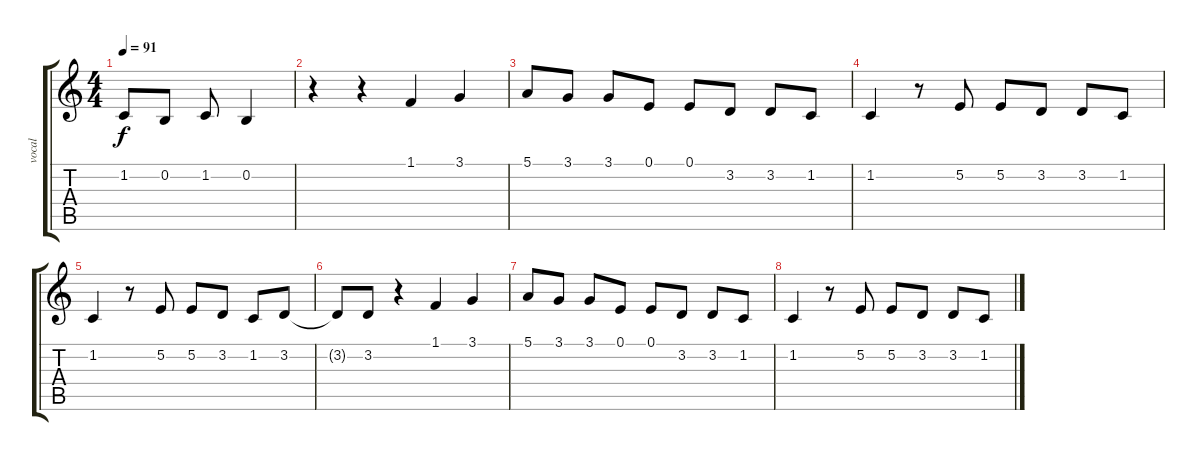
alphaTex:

\track ("vocal" "vocal") {instrument flute}
\staff {score tabs}
\tuning (E4 B3 G3 D3 A2 E2) {hide}
\ts (4 4)
\tempo 91
\clef g2
\ks c
1.2.8{dy f} 0.2.8 1.2.8 0.2.4 |
r.4 r.4 1.1.4 3.1.4 |
5.1.8 3.1.8 3.1.8 0.1.8 0.1.8 3.2.8 3.2.8 1.2.8 |
1.2.4 r.8 5.2.8 5.2.8 3.2.8 3.2.8 1.2.8 |
1.2.4 r.8 5.2.8 5.2.8 3.2.8 1.2.8 3.2.8 |
3.2{t}.8 3.2.8 r.4 1.1.4 3.1.4 |
5.1.8 3.1.8 3.1.8 0.1.8 0.1.8 3.2.8 3.2.8 1.2.8 |
1.2.4 r.8 5.2.8 5.2.8 3.2.8 3.2.8 1.2.8
